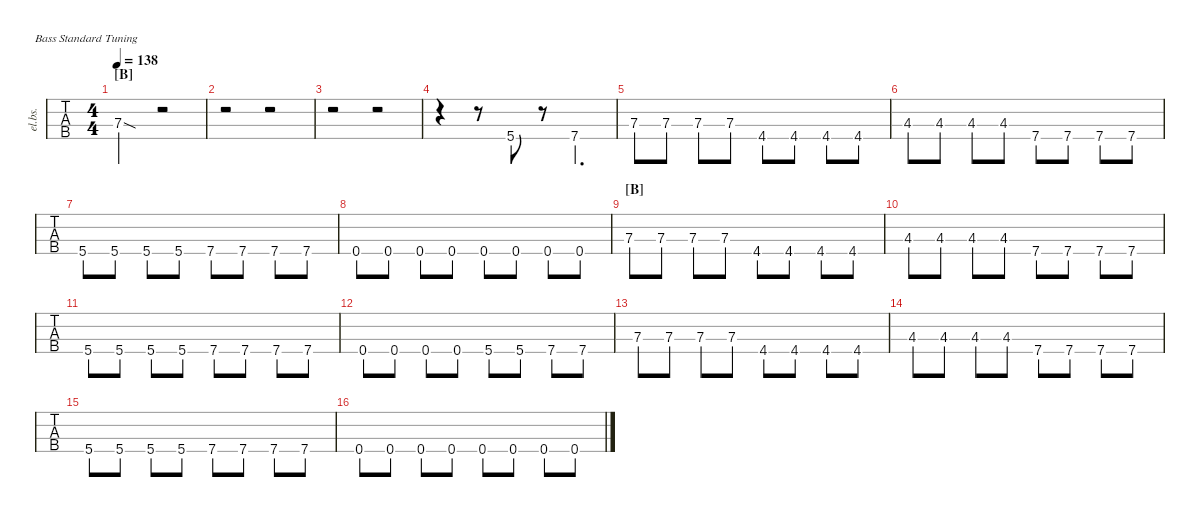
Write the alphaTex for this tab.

\defaultSystemsLayout 4
\hideDynamics
\bracketExtendMode nobrackets
\track ("Electric Bass" "el.bs.") {defaultSystemsLayout 4 instrument electricbassfinger}
\staff {tabs}
\tuning (G2 D2 A1 E1)
\ts (4 4)
\section ("B" "")
\tempo 138
\clef f4
\ks c
7.3{sod}.2{dy mf} r.2 |
r.2 r.2 |
r.2 r.2 |
r.4 r.8 5.4.8 r.8 7.4.4{d} |
7.3.8 7.3.8 7.3.8 7.3.8 4.4{acc #}.8 4.4{acc #}.8 4.4{acc #}.8 4.4{acc #}.8 |
4.3{acc #}.8 4.3{acc #}.8 4.3{acc #}.8 4.3{acc #}.8 7.4.8 7.4.8 7.4.8 7.4.8 |
5.4.8 5.4.8 5.4.8 5.4.8 7.4.8 7.4.8 7.4.8 7.4.8 |
0.4.8 0.4.8 0.4.8 0.4.8 0.4.8 0.4.8 0.4.8 0.4.8 |
\section ("B" "")
7.3.8 7.3.8 7.3.8 7.3.8 4.4{acc #}.8 4.4{acc #}.8 4.4{acc #}.8 4.4{acc #}.8 |
4.3{acc #}.8 4.3{acc #}.8 4.3{acc #}.8 4.3{acc #}.8 7.4.8 7.4.8 7.4.8 7.4.8 |
5.4.8 5.4.8 5.4.8 5.4.8 7.4.8 7.4.8 7.4.8 7.4.8 |
0.4.8 0.4.8 0.4.8 0.4.8 5.4.8 5.4.8 7.4.8 7.4.8 |
7.3.8 7.3.8 7.3.8 7.3.8 4.4{acc #}.8 4.4{acc #}.8 4.4{acc #}.8 4.4{acc #}.8 |
4.3{acc #}.8 4.3{acc #}.8 4.3{acc #}.8 4.3{acc #}.8 7.4.8 7.4.8 7.4.8 7.4.8 |
5.4.8 5.4.8 5.4.8 5.4.8 7.4.8 7.4.8 7.4.8 7.4.8 |
0.4.8 0.4.8 0.4.8 0.4.8 0.4.8 0.4.8 0.4.8 0.4.8
